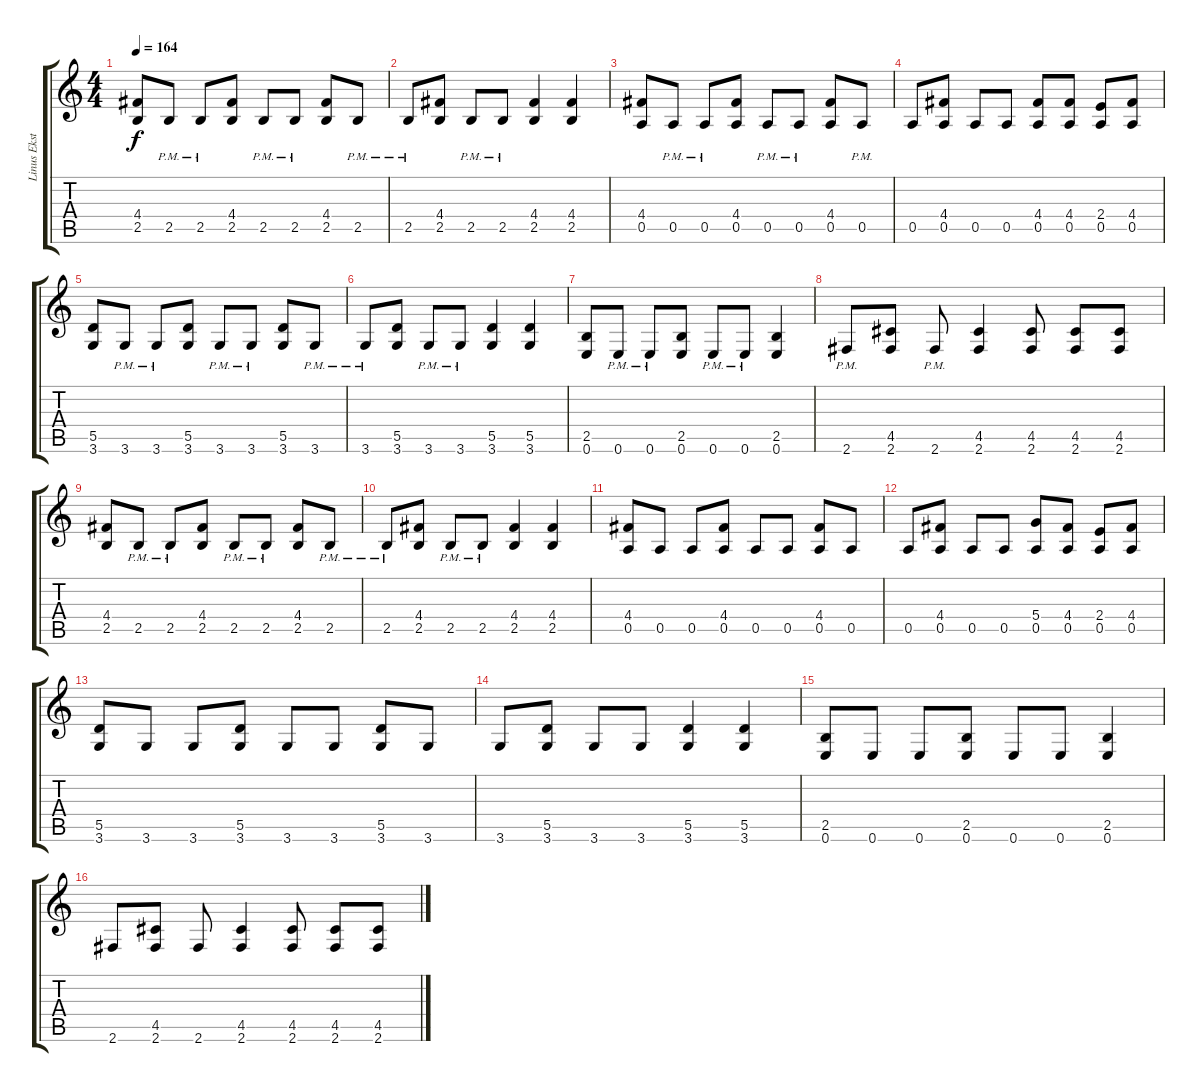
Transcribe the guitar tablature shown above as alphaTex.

\track ("Linus Ekstroem" "Linus Ekst") {instrument distortionguitar}
\staff {score tabs}
\tuning (E4 B3 G3 D3 A2 E2) {hide}
\ts (4 4)
\tempo 164
\clef g2
\ks c
(4.4 2.5).8{dy f} 2.5{pm}.8 2.5{pm}.8 (4.4 2.5).8 2.5{pm}.8 2.5{pm}.8 (4.4 2.5).8 2.5{pm}.8 |
2.5{pm}.8 (4.4 2.5).8 2.5{pm}.8 2.5{pm}.8 (4.4 2.5).4 (4.4 2.5).4 |
(4.4 0.5).8 0.5{pm}.8 0.5{pm}.8 (4.4 0.5).8 0.5{pm}.8 0.5{pm}.8 (4.4 0.5).8 0.5{pm}.8 |
0.5.8 (4.4 0.5).8 0.5.8 0.5.8 (4.4 0.5).8 (4.4 0.5).8 (2.4 0.5).8 (4.4 0.5).8 |
(5.5 3.6).8 3.6{pm}.8 3.6{pm}.8 (5.5 3.6).8 3.6{pm}.8 3.6{pm}.8 (5.5 3.6).8 3.6{pm}.8 |
3.6{pm}.8 (5.5 3.6).8 3.6{pm}.8 3.6{pm}.8 (5.5 3.6).4 (5.5 3.6).4 |
(2.5 0.6).8 0.6{pm}.8 0.6{pm}.8 (2.5 0.6).8 0.6{pm}.8 0.6{pm}.8 (2.5 0.6).4 |
2.6{pm}.8 (4.5 2.6).8 2.6{pm}.8 (4.5 2.6).4 (4.5 2.6).8 (4.5 2.6).8 (4.5 2.6).8 |
(4.4 2.5).8 2.5{pm}.8 2.5{pm}.8 (4.4 2.5).8 2.5{pm}.8 2.5{pm}.8 (4.4 2.5).8 2.5{pm}.8 |
2.5{pm}.8 (4.4 2.5).8 2.5{pm}.8 2.5{pm}.8 (4.4 2.5).4 (4.4 2.5).4 |
(4.4 0.5).8 0.5.8 0.5.8 (4.4 0.5).8 0.5.8 0.5.8 (4.4 0.5).8 0.5.8 |
0.5.8 (4.4 0.5).8 0.5.8 0.5.8 (5.4 0.5).8 (4.4 0.5).8 (2.4 0.5).8 (4.4 0.5).8 |
(5.5 3.6).8 3.6.8 3.6.8 (5.5 3.6).8 3.6.8 3.6.8 (5.5 3.6).8 3.6.8 |
3.6.8 (5.5 3.6).8 3.6.8 3.6.8 (5.5 3.6).4 (5.5 3.6).4 |
(2.5 0.6).8 0.6.8 0.6.8 (2.5 0.6).8 0.6.8 0.6.8 (2.5 0.6).4 |
2.6.8 (4.5 2.6).8 2.6.8 (4.5 2.6).4 (4.5 2.6).8 (4.5 2.6).8 (4.5 2.6).8
